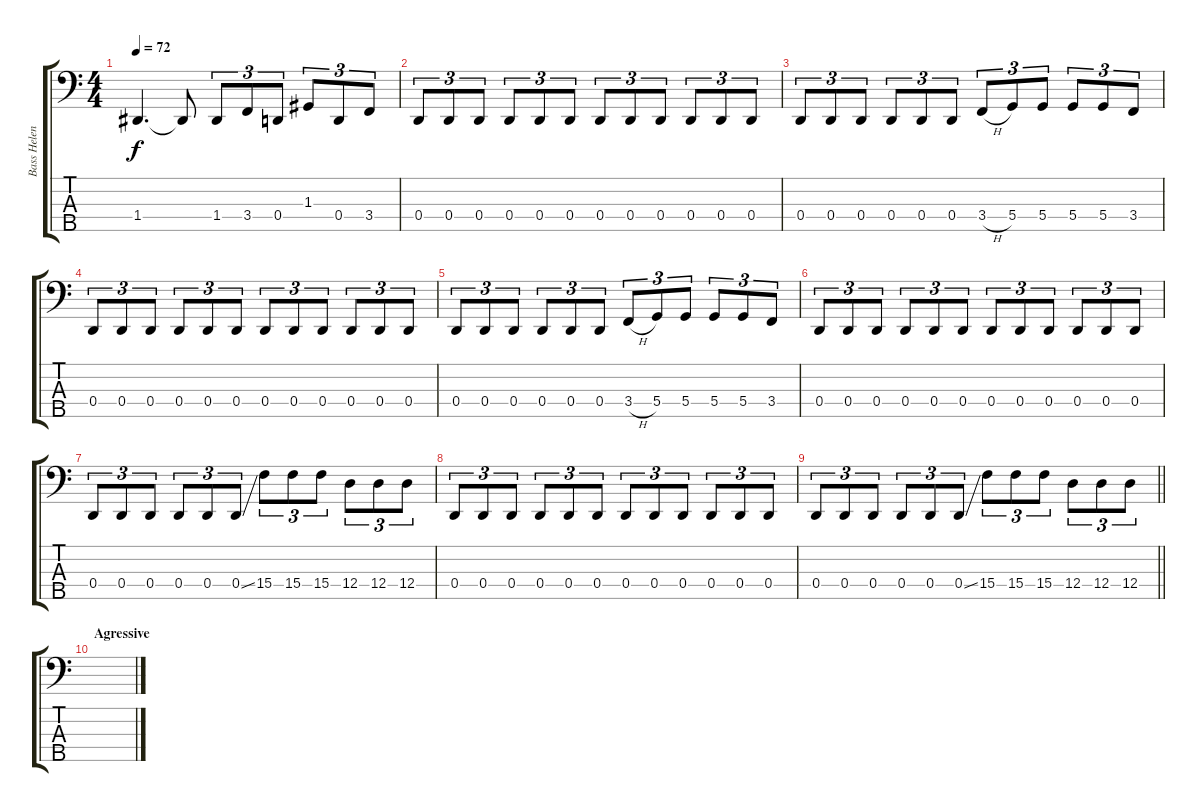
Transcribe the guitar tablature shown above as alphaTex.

\track ("Bass Helen" "Bass Helen") {instrument electricbasspick}
\staff {score tabs}
\tuning (F2 C2 G1 D1 A0) {hide}
\ts (4 4)
\tempo 72
\clef f4
\ks c
1.4.4{d dy f} 1.4{t}.8 1.4.8{tu (3 2)} 3.4.8{tu (3 2)} 0.4.8{tu (3 2)} 1.3.8{tu (3 2)} 0.4.8{tu (3 2)} 3.4.8{tu (3 2)} |
0.4.8{tu (3 2)} 0.4.8{tu (3 2)} 0.4.8{tu (3 2)} 0.4.8{tu (3 2)} 0.4.8{tu (3 2)} 0.4.8{tu (3 2)} 0.4.8{tu (3 2)} 0.4.8{tu (3 2)} 0.4.8{tu (3 2)} 0.4.8{tu (3 2)} 0.4.8{tu (3 2)} 0.4.8{tu (3 2)} |
0.4.8{tu (3 2)} 0.4.8{tu (3 2)} 0.4.8{tu (3 2)} 0.4.8{tu (3 2)} 0.4.8{tu (3 2)} 0.4.8{tu (3 2)} 3.4{h}.8{tu (3 2)} 5.4.8{tu (3 2)} 5.4.8{tu (3 2)} 5.4.8{tu (3 2)} 5.4.8{tu (3 2)} 3.4.8{tu (3 2)} |
0.4.8{tu (3 2)} 0.4.8{tu (3 2)} 0.4.8{tu (3 2)} 0.4.8{tu (3 2)} 0.4.8{tu (3 2)} 0.4.8{tu (3 2)} 0.4.8{tu (3 2)} 0.4.8{tu (3 2)} 0.4.8{tu (3 2)} 0.4.8{tu (3 2)} 0.4.8{tu (3 2)} 0.4.8{tu (3 2)} |
0.4.8{tu (3 2)} 0.4.8{tu (3 2)} 0.4.8{tu (3 2)} 0.4.8{tu (3 2)} 0.4.8{tu (3 2)} 0.4.8{tu (3 2)} 3.4{h}.8{tu (3 2)} 5.4.8{tu (3 2)} 5.4.8{tu (3 2)} 5.4.8{tu (3 2)} 5.4.8{tu (3 2)} 3.4.8{tu (3 2)} |
0.4.8{tu (3 2)} 0.4.8{tu (3 2)} 0.4.8{tu (3 2)} 0.4.8{tu (3 2)} 0.4.8{tu (3 2)} 0.4.8{tu (3 2)} 0.4.8{tu (3 2)} 0.4.8{tu (3 2)} 0.4.8{tu (3 2)} 0.4.8{tu (3 2)} 0.4.8{tu (3 2)} 0.4.8{tu (3 2)} |
0.4.8{tu (3 2)} 0.4.8{tu (3 2)} 0.4.8{tu (3 2)} 0.4.8{tu (3 2)} 0.4.8{tu (3 2)} 0.4{ss}.8{tu (3 2)} 15.4.8{tu (3 2)} 15.4.8{tu (3 2)} 15.4.8{tu (3 2)} 12.4.8{tu (3 2)} 12.4.8{tu (3 2)} 12.4.8{tu (3 2)} |
0.4.8{tu (3 2)} 0.4.8{tu (3 2)} 0.4.8{tu (3 2)} 0.4.8{tu (3 2)} 0.4.8{tu (3 2)} 0.4.8{tu (3 2)} 0.4.8{tu (3 2)} 0.4.8{tu (3 2)} 0.4.8{tu (3 2)} 0.4.8{tu (3 2)} 0.4.8{tu (3 2)} 0.4.8{tu (3 2)} |
\barLineRight lightlight
0.4.8{tu (3 2)} 0.4.8{tu (3 2)} 0.4.8{tu (3 2)} 0.4.8{tu (3 2)} 0.4.8{tu (3 2)} 0.4{ss}.8{tu (3 2)} 15.4.8{tu (3 2)} 15.4.8{tu (3 2)} 15.4.8{tu (3 2)} 12.4.8{tu (3 2)} 12.4.8{tu (3 2)} 12.4.8{tu (3 2)} |
\section ("" "Agressive")
